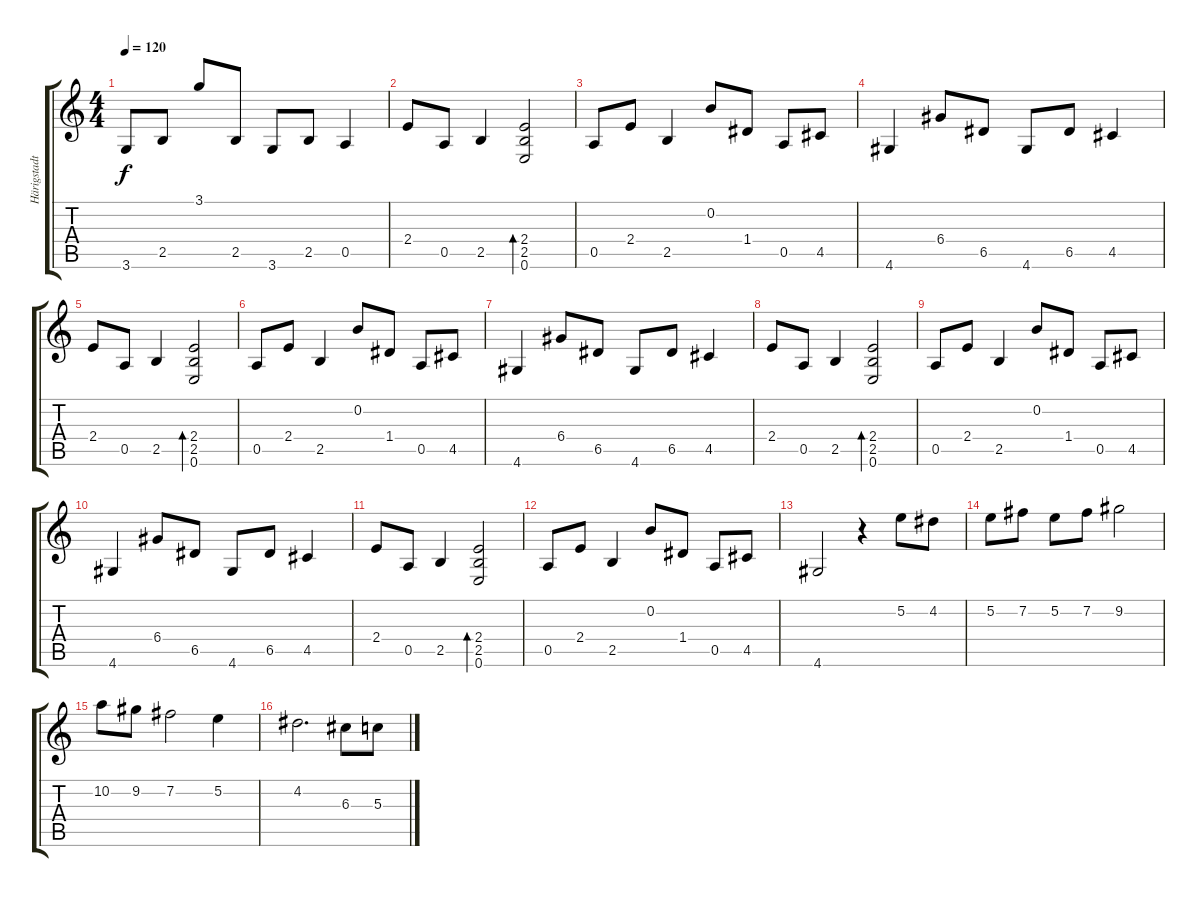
\track ("Härigstadt" "Härigstadt") {instrument distortionguitar}
\staff {score tabs}
\tuning (E4 B3 G3 D3 A2 E2) {hide}
\ts (4 4)
\tempo 120
\clef g2
\ks c
3.6.8{dy f} 2.5.8 3.1.8 2.5.8 3.6.8 2.5.8 0.5.4 |
2.4.8 0.5.8 2.5.4 (2.4 2.5 0.6).2{bd 480} |
0.5.8 2.4.8 2.5.4 0.2.8 1.4.8 0.5.8 4.5.8 |
4.6.4 6.4.8 6.5.8 4.6.8 6.5.8 4.5.4 |
2.4.8 0.5.8 2.5.4 (2.4 2.5 0.6).2{bd 240} |
0.5.8 2.4.8 2.5.4 0.2.8 1.4.8 0.5.8 4.5.8 |
4.6.4 6.4.8 6.5.8 4.6.8 6.5.8 4.5.4 |
2.4.8 0.5.8 2.5.4 (2.4 2.5 0.6).2{bd 240} |
0.5.8 2.4.8 2.5.4 0.2.8 1.4.8 0.5.8 4.5.8 |
4.6.4 6.4.8 6.5.8 4.6.8 6.5.8 4.5.4 |
2.4.8 0.5.8 2.5.4 (2.4 2.5 0.6).2{bd 240} |
0.5.8 2.4.8 2.5.4 0.2.8 1.4.8 0.5.8 4.5.8 |
4.6.2 r.4{instrument distortionguitar} 5.2.8{volume 16 instrument distortionguitar} 4.2.8 |
5.2.8 7.2.8 5.2.8 7.2.8 9.2.2 |
10.2.8 9.2.8 7.2.2 5.2.4 |
4.2.2{d} 6.3.8 5.3.8
